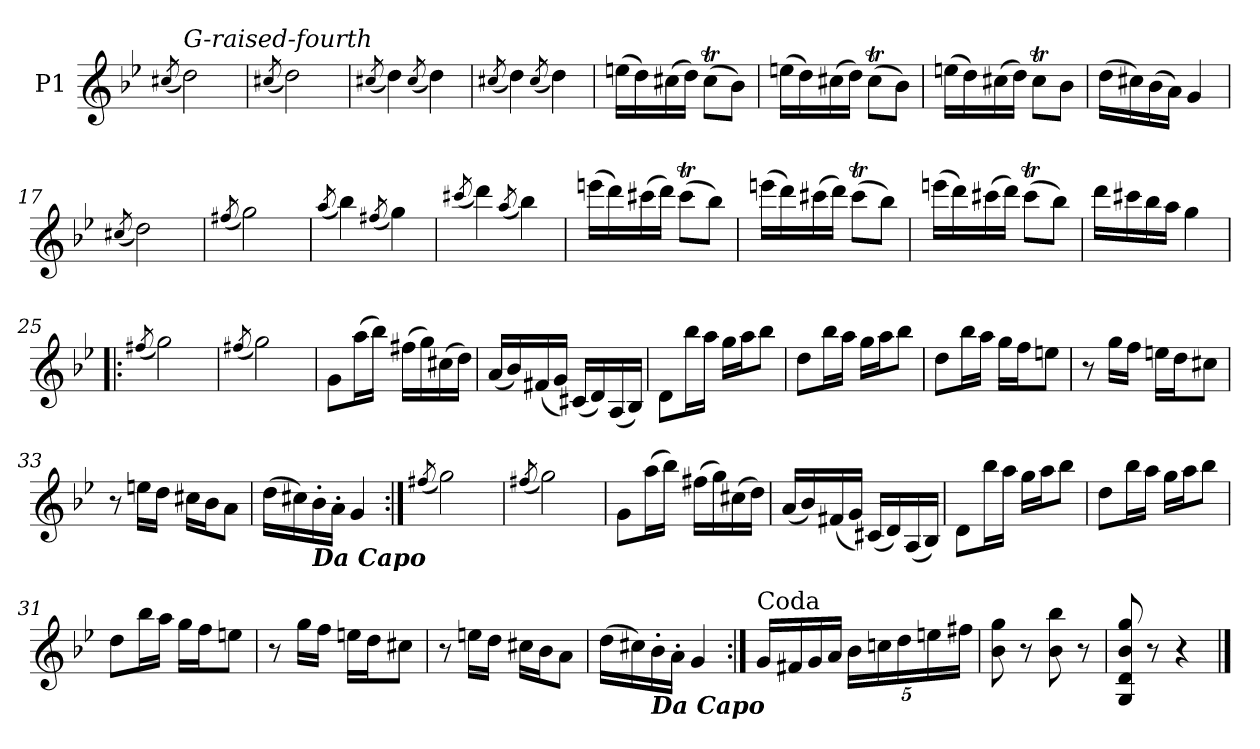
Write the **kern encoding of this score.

**kern
*part1
*staff1
*I"P1
*clefG2
*k[b-e-]
=
(8qcc#X/
!LO:TX:a:i:t=G-raised-fourth
2dd)
=10
(8qcc#X/
2dd)
=11
(8qcc#X/
4dd)
(8qcc#/
4dd)
=12
(8qcc#X/
4dd)
(8qcc#/
4dd)
=13
(16eenLL
16dd)
(16cc#X
16ddJJ)
(8cc#tL
8b-J)
=14
(16eenLL
16dd)
(16cc#X
16ddJJ)
(8cc#tL
8b-J)
=15
(16eenLL
16dd)
(16cc#X
16ddJJ)
8cc#tL
8b-J
=16
(16ddLL
16cc#X)
(16b-
16aJJ)
4g
=17
(8qcc#X/
2dd)
=18
(8qff#X/
2gg)
=19
(8qaa/
4bb-)
(8qff#X/
4gg)
=20
(8qccc#X/
4ddd)
(8qaa/
4bb-)
=21
(16eeenLL
16ddd)
(16ccc#X
16dddJJ)
(8ccc#tL
8bb-J)
=22
(16eeenLL
16ddd)
(16ccc#X
16dddJJ)
(8ccc#tL
8bb-J)
=23
(16eeenLL
16ddd)
(16ccc#X
16dddJJ)
(8ccc#tL
8bb-J)
=24
16dddLL
16ccc#X
16bb-
16aaJJ
4gg
=25!|:
(8qff#X/
2gg)
=26
(8qff#X/
2gg)
=27
8gL
(16aaL
16bb-JJ)
(16ff#XLL
16gg)
(16cc#X
16ddJJ)
=28
(16aLL
16b-)
(16f#X
16gJJ)
(16c#XLL
16d)
(16A
16B-JJ)
=29
8dL
16bb-L
16aaJJ
16ggLL
16aaJ
8bb-J
=30
8ddL
16bb-L
16aaJJ
16ggLL
16aaJ
8bb-J
=31
8ddL
16bb-L
16aaJJ
16ggLL
16ffJ
8eenJ
=32
8r
16ggLL
16ffJJ
16eenLL
16ddJ
8cc#XJ
=33
8r
16eenLL
16ddJJ
16cc#XLL
16b-J
8aJ
=34
(16ddLL
16cc#X)
!LO:TX:b:Bi:t=Da Capo
16b-'
16a'JJ
4g
=:|!
(8qff#X/
2gg)
=26
(8qff#X/
2gg)
=27
8gL
(16aaL
16bb-JJ)
(16ff#XLL
16gg)
(16cc#X
16ddJJ)
=28
(16aLL
16b-)
(16f#X
16gJJ)
(16c#XLL
16d)
(16A
16B-JJ)
=29
8dL
16bb-L
16aaJJ
16ggLL
16aaJ
8bb-J
=30
8ddL
16bb-L
16aaJJ
16ggLL
16aaJ
8bb-J
=31
8ddL
16bb-L
16aaJJ
16ggLL
16ffJ
8eenJ
=32
8r
16ggLL
16ffJJ
16eenLL
16ddJ
8cc#XJ
=33
8r
16eenLL
16ddJJ
16cc#XLL
16b-J
8aJ
=34
(16ddLL
16cc#X)
!LO:TX:b:Bi:t=Da Capo
16b-'
16a'JJ
4g
=35:|!
!LO:TX:a:t=Coda
16gLL
16f#X
16g
16aJJ
20b-LL
20ccn
20dd
20een
20ff#XJJ
=36
8b- 8gg
8r
8b- 8bb-
8r
=37
8G 8d 8b- 8gg
8r
4r
==
*-
